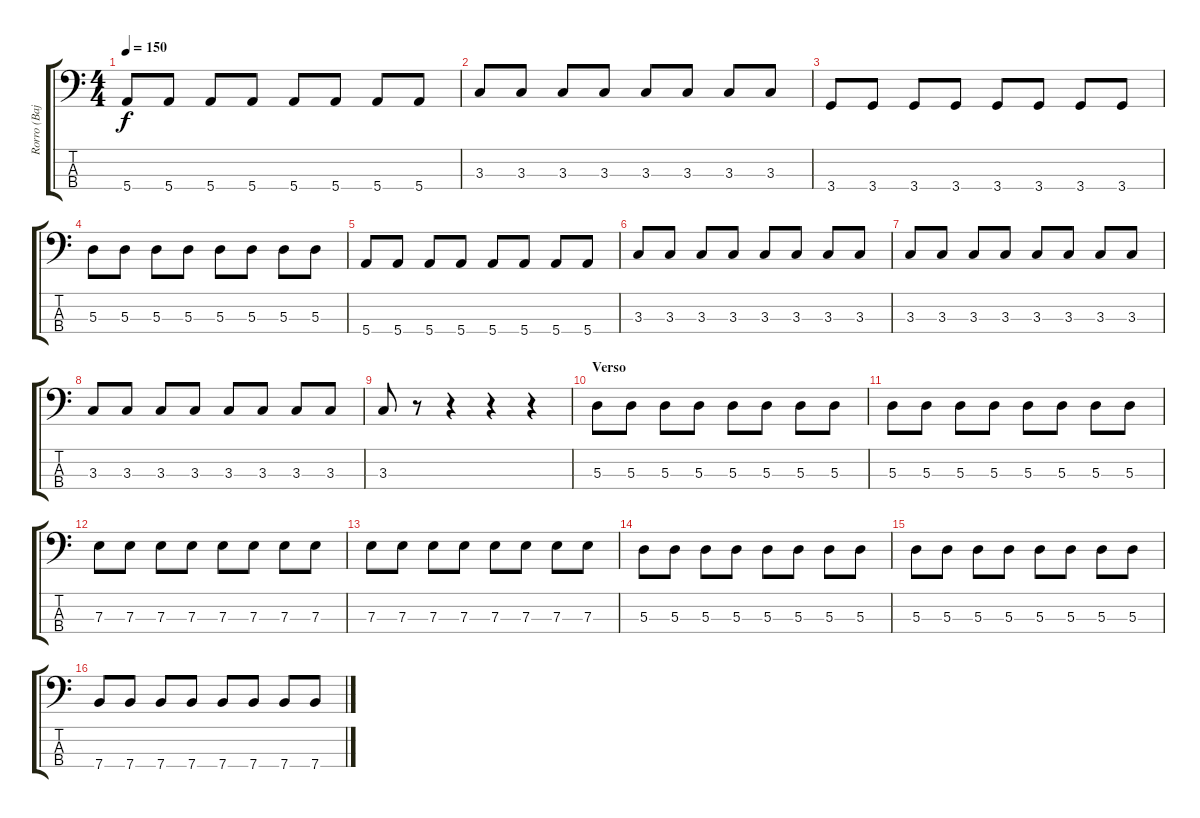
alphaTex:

\track ("Rorro (Bajo)" "Rorro (Baj") {instrument electricbasspick}
\staff {score tabs}
\tuning (G2 D2 A1 E1) {hide}
\ts (4 4)
\tempo 150
\clef f4
\ks c
5.4.8{dy f} 5.4.8 5.4.8 5.4.8 5.4.8 5.4.8 5.4.8 5.4.8 |
3.3.8 3.3.8 3.3.8 3.3.8 3.3.8 3.3.8 3.3.8 3.3.8 |
3.4.8 3.4.8 3.4.8 3.4.8 3.4.8 3.4.8 3.4.8 3.4.8 |
5.3.8 5.3.8 5.3.8 5.3.8 5.3.8 5.3.8 5.3.8 5.3.8 |
5.4.8 5.4.8 5.4.8 5.4.8 5.4.8 5.4.8 5.4.8 5.4.8 |
3.3.8 3.3.8 3.3.8 3.3.8 3.3.8 3.3.8 3.3.8 3.3.8 |
3.3.8 3.3.8 3.3.8 3.3.8 3.3.8 3.3.8 3.3.8 3.3.8 |
3.3.8 3.3.8 3.3.8 3.3.8 3.3.8 3.3.8 3.3.8 3.3.8 |
3.3.8 r.8 r.4 r.4 r.4 |
\section ("" "Verso")
5.3.8 5.3.8 5.3.8 5.3.8 5.3.8 5.3.8 5.3.8 5.3.8 |
5.3.8 5.3.8 5.3.8 5.3.8 5.3.8 5.3.8 5.3.8 5.3.8 |
7.3.8 7.3.8 7.3.8 7.3.8 7.3.8 7.3.8 7.3.8 7.3.8 |
7.3.8 7.3.8 7.3.8 7.3.8 7.3.8 7.3.8 7.3.8 7.3.8 |
5.3.8 5.3.8 5.3.8 5.3.8 5.3.8 5.3.8 5.3.8 5.3.8 |
5.3.8 5.3.8 5.3.8 5.3.8 5.3.8 5.3.8 5.3.8 5.3.8 |
7.4.8 7.4.8 7.4.8 7.4.8 7.4.8 7.4.8 7.4.8 7.4.8
